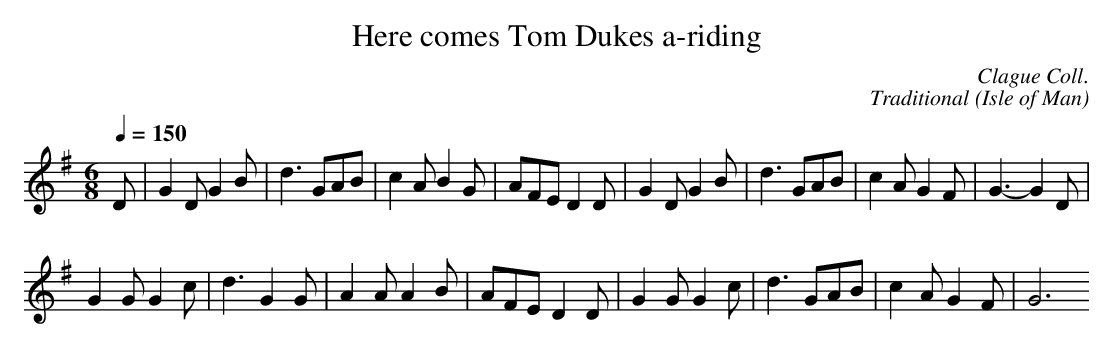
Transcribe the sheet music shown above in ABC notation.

X:1
T:Here comes Tom Dukes a-riding
C:Clague Coll.
C:Traditional
O:Isle of Man
M:6/8
L:1/4
Q:150
K:G
D/|GD/ GB/|d3/2 G/A/B/|cA/ BG/|A/F/E/ DD/|GD/ GB/|d3/2 G/A/B/|cA/ GF/|G3/2-G D/|
GG/ Gc/|d3/2 GG/|AA/ AB/|A/F/E/ DD/|GG/ Gc/|d3/2 G/A/B/|cA/ GF/|G3
